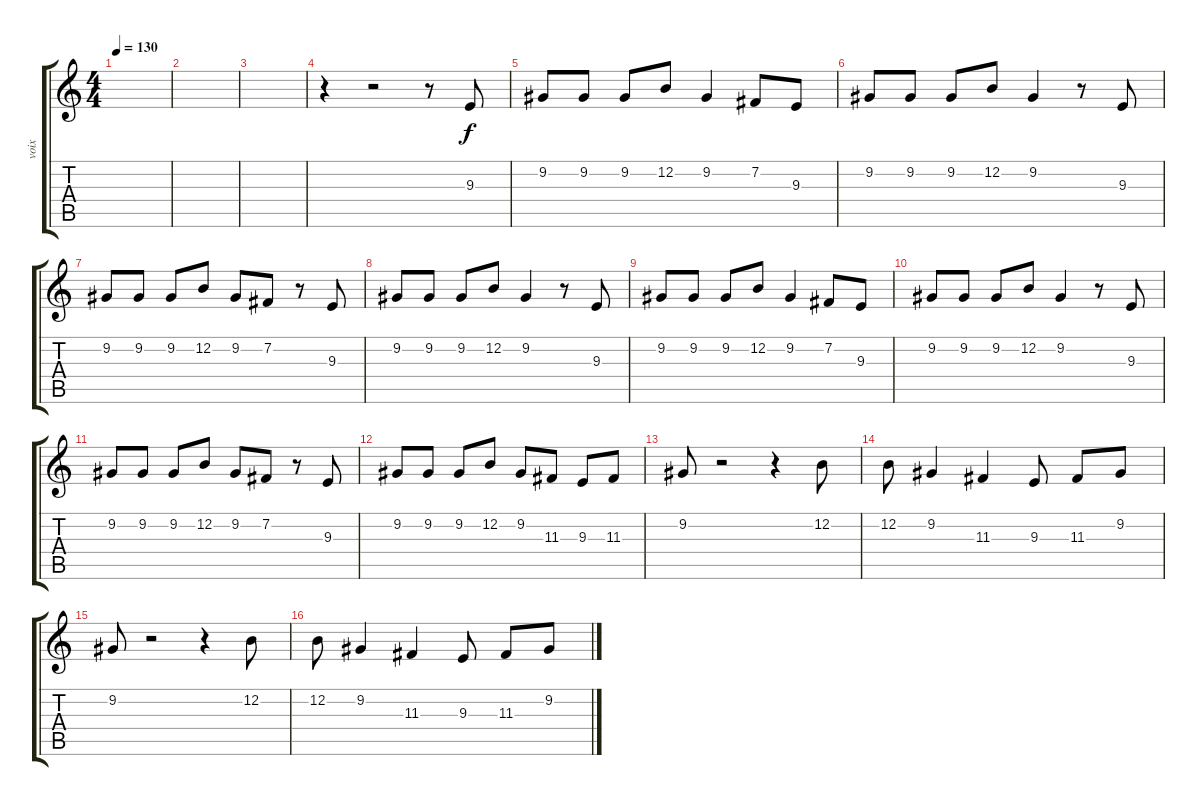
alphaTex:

\track ("voix" "voix") {instrument harmonica}
\staff {score tabs}
\tuning (E4 B3 G3 D3 A2 E2) {hide}
\ts (4 4)
\tempo 130
\clef g2
\ks c
|
|
|
r.4 r.2 r.8 9.3.8 |
9.2.8 9.2.8 9.2.8 12.2.8 9.2.4 7.2.8 9.3.8 |
9.2.8 9.2.8 9.2.8 12.2.8 9.2.4 r.8 9.3.8 |
9.2.8 9.2.8 9.2.8 12.2.8 9.2.8 7.2.8 r.8 9.3.8 |
9.2.8 9.2.8 9.2.8 12.2.8 9.2.4 r.8 9.3.8 |
9.2.8 9.2.8 9.2.8 12.2.8 9.2.4 7.2.8 9.3.8 |
9.2.8 9.2.8 9.2.8 12.2.8 9.2.4 r.8 9.3.8 |
9.2.8 9.2.8 9.2.8 12.2.8 9.2.8 7.2.8 r.8 9.3.8 |
9.2.8 9.2.8 9.2.8 12.2.8 9.2.8 11.3.8 9.3.8 11.3.8 |
9.2.8 r.2 r.4 12.2.8 |
12.2.8 9.2.4 11.3.4 9.3.8 11.3.8 9.2.8 |
9.2.8 r.2 r.4 12.2.8 |
12.2.8 9.2.4 11.3.4 9.3.8 11.3.8 9.2.8
